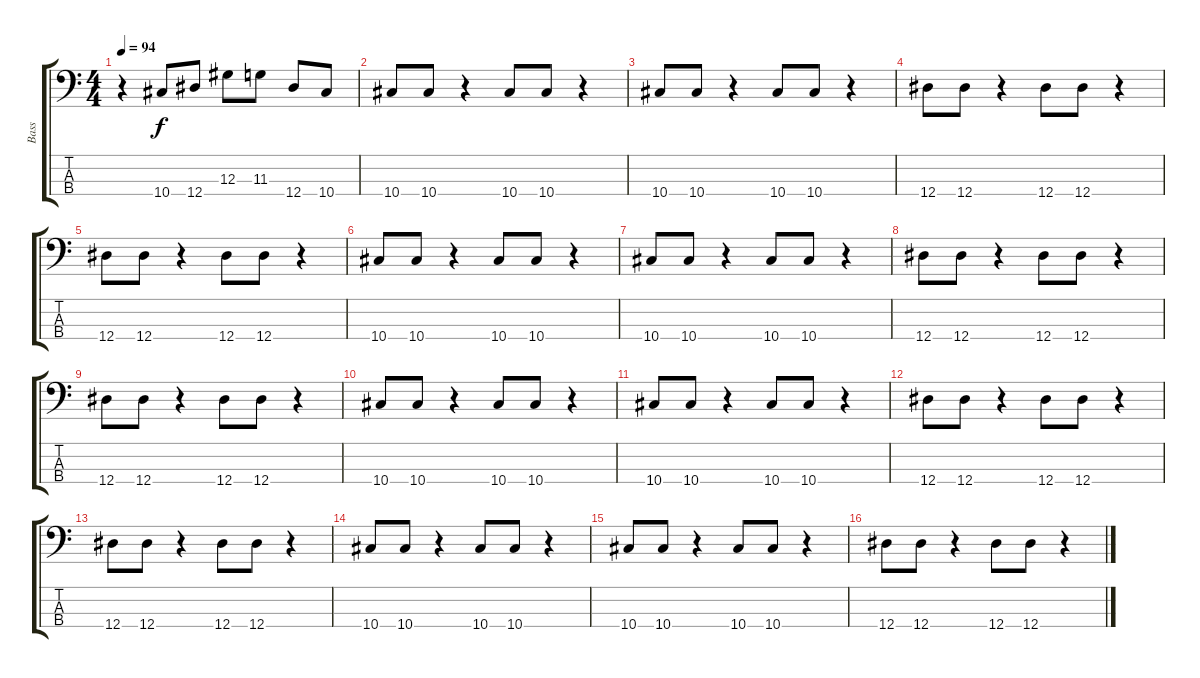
\track ("Bass" "Bass") {instrument fretlessbass}
\staff {score tabs}
\tuning (Gb2 Db2 Ab1 Eb1) {hide}
\ts (4 4)
\tempo 94
\clef f4
\ks c
r.4{dy f} 10.4.8 12.4.8 12.3.8 11.3.8 12.4.8 10.4.8 |
10.4.8 10.4.8 r.4 10.4.8 10.4.8 r.4 |
10.4.8 10.4.8 r.4 10.4.8 10.4.8 r.4 |
12.4.8 12.4.8 r.4 12.4.8 12.4.8 r.4 |
12.4.8 12.4.8 r.4 12.4.8 12.4.8 r.4 |
10.4.8 10.4.8 r.4 10.4.8 10.4.8 r.4 |
10.4.8 10.4.8 r.4 10.4.8 10.4.8 r.4 |
12.4.8 12.4.8 r.4 12.4.8 12.4.8 r.4 |
12.4.8 12.4.8 r.4 12.4.8 12.4.8 r.4 |
10.4.8 10.4.8 r.4 10.4.8 10.4.8 r.4 |
10.4.8 10.4.8 r.4 10.4.8 10.4.8 r.4 |
12.4.8 12.4.8 r.4 12.4.8 12.4.8 r.4 |
12.4.8 12.4.8 r.4 12.4.8 12.4.8 r.4 |
10.4.8 10.4.8 r.4 10.4.8 10.4.8 r.4 |
10.4.8 10.4.8 r.4 10.4.8 10.4.8 r.4 |
12.4.8 12.4.8 r.4 12.4.8 12.4.8 r.4
